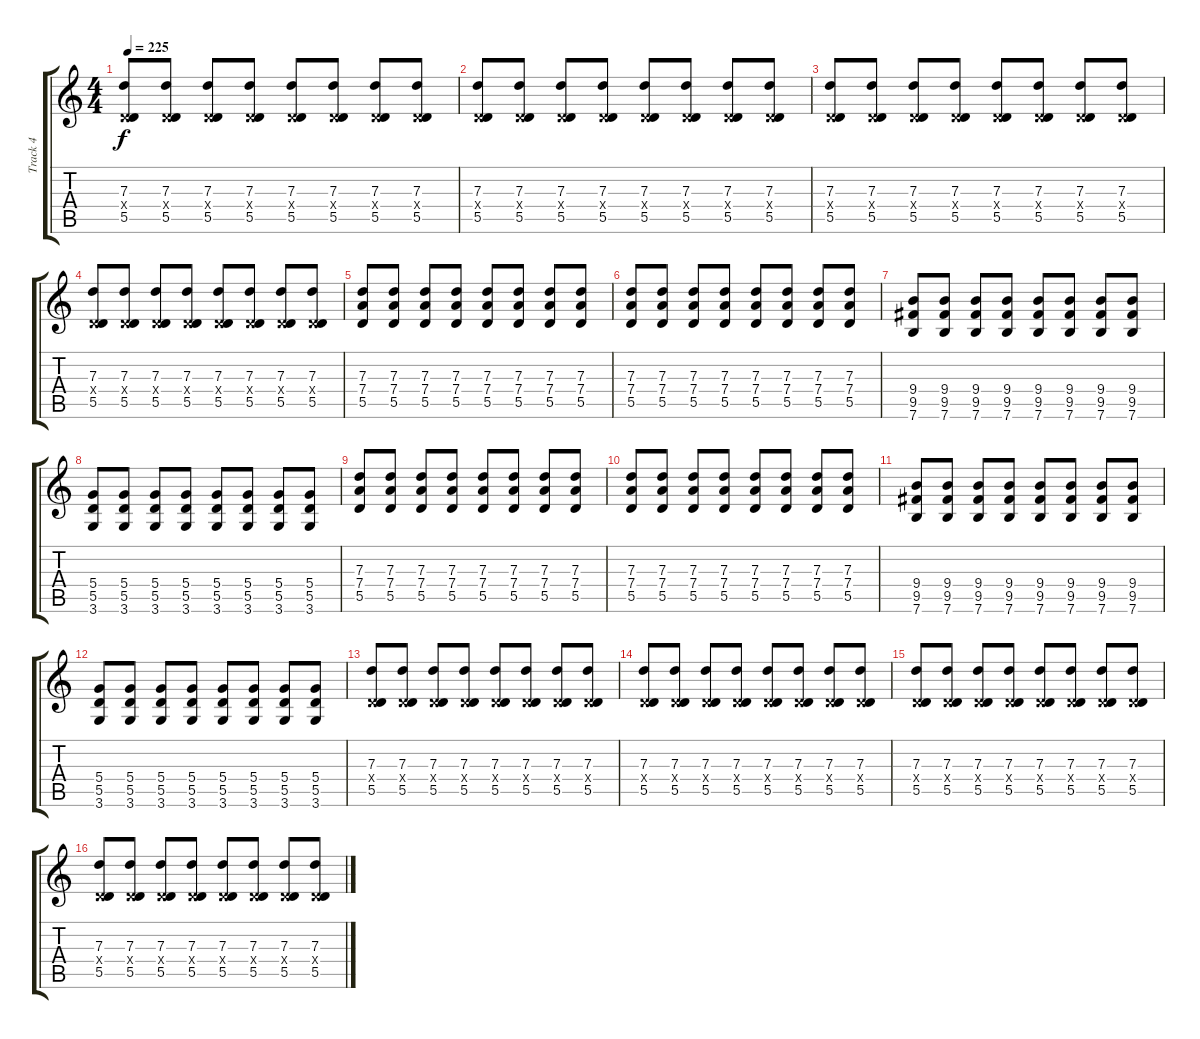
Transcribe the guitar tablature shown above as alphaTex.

\track ("Track 4" "Track 4") {instrument distortionguitar}
\staff {score tabs}
\tuning (E4 B3 G3 D3 A2 E2) {hide}
\ts (4 4)
\tempo 225
\clef g2
\ks c
(7.3 0.4{x} 5.5).8{dy f} (7.3 0.4{x} 5.5).8 (7.3 0.4{x} 5.5).8 (7.3 0.4{x} 5.5).8 (7.3 0.4{x} 5.5).8 (7.3 0.4{x} 5.5).8 (7.3 0.4{x} 5.5).8 (7.3 0.4{x} 5.5).8 |
(7.3 0.4{x} 5.5).8 (7.3 0.4{x} 5.5).8 (7.3 0.4{x} 5.5).8 (7.3 0.4{x} 5.5).8 (7.3 0.4{x} 5.5).8 (7.3 0.4{x} 5.5).8 (7.3 0.4{x} 5.5).8 (7.3 0.4{x} 5.5).8 |
(7.3 0.4{x} 5.5).8 (7.3 0.4{x} 5.5).8 (7.3 0.4{x} 5.5).8 (7.3 0.4{x} 5.5).8 (7.3 0.4{x} 5.5).8 (7.3 0.4{x} 5.5).8 (7.3 0.4{x} 5.5).8 (7.3 0.4{x} 5.5).8 |
(7.3 0.4{x} 5.5).8 (7.3 0.4{x} 5.5).8 (7.3 0.4{x} 5.5).8 (7.3 0.4{x} 5.5).8 (7.3 0.4{x} 5.5).8 (7.3 0.4{x} 5.5).8 (7.3 0.4{x} 5.5).8 (7.3 0.4{x} 5.5).8 |
(7.3 7.4 5.5).8{volume 16 instrument distortionguitar} (7.3 7.4 5.5).8 (7.3 7.4 5.5).8 (7.3 7.4 5.5).8 (7.3 7.4 5.5).8 (7.3 7.4 5.5).8 (7.3 7.4 5.5).8 (7.3 7.4 5.5).8 |
(7.3 7.4 5.5).8 (7.3 7.4 5.5).8 (7.3 7.4 5.5).8 (7.3 7.4 5.5).8 (7.3 7.4 5.5).8 (7.3 7.4 5.5).8 (7.3 7.4 5.5).8 (7.3 7.4 5.5).8 |
(9.4 9.5 7.6).8 (9.4 9.5 7.6).8 (9.4 9.5 7.6).8 (9.4 9.5 7.6).8 (9.4 9.5 7.6).8 (9.4 9.5 7.6).8 (9.4 9.5 7.6).8 (9.4 9.5 7.6).8 |
(5.4 5.5 3.6).8 (5.4 5.5 3.6).8 (5.4 5.5 3.6).8 (5.4 5.5 3.6).8 (5.4 5.5 3.6).8 (5.4 5.5 3.6).8 (5.4 5.5 3.6).8 (5.4 5.5 3.6).8 |
(7.3 7.4 5.5).8 (7.3 7.4 5.5).8 (7.3 7.4 5.5).8 (7.3 7.4 5.5).8 (7.3 7.4 5.5).8 (7.3 7.4 5.5).8 (7.3 7.4 5.5).8 (7.3 7.4 5.5).8 |
(7.3 7.4 5.5).8 (7.3 7.4 5.5).8 (7.3 7.4 5.5).8 (7.3 7.4 5.5).8 (7.3 7.4 5.5).8 (7.3 7.4 5.5).8 (7.3 7.4 5.5).8 (7.3 7.4 5.5).8 |
(9.4 9.5 7.6).8 (9.4 9.5 7.6).8 (9.4 9.5 7.6).8 (9.4 9.5 7.6).8 (9.4 9.5 7.6).8 (9.4 9.5 7.6).8 (9.4 9.5 7.6).8 (9.4 9.5 7.6).8 |
(5.4 5.5 3.6).8 (5.4 5.5 3.6).8 (5.4 5.5 3.6).8 (5.4 5.5 3.6).8 (5.4 5.5 3.6).8 (5.4 5.5 3.6).8 (5.4 5.5 3.6).8 (5.4 5.5 3.6).8 |
(7.3 0.4{x} 5.5).8{volume 7 instrument overdrivenguitar} (7.3 0.4{x} 5.5).8 (7.3 0.4{x} 5.5).8 (7.3 0.4{x} 5.5).8 (7.3 0.4{x} 5.5).8 (7.3 0.4{x} 5.5).8 (7.3 0.4{x} 5.5).8 (7.3 0.4{x} 5.5).8 |
(7.3 0.4{x} 5.5).8 (7.3 0.4{x} 5.5).8 (7.3 0.4{x} 5.5).8 (7.3 0.4{x} 5.5).8 (7.3 0.4{x} 5.5).8 (7.3 0.4{x} 5.5).8 (7.3 0.4{x} 5.5).8 (7.3 0.4{x} 5.5).8 |
(7.3 0.4{x} 5.5).8 (7.3 0.4{x} 5.5).8 (7.3 0.4{x} 5.5).8 (7.3 0.4{x} 5.5).8 (7.3 0.4{x} 5.5).8 (7.3 0.4{x} 5.5).8 (7.3 0.4{x} 5.5).8 (7.3 0.4{x} 5.5).8 |
(7.3 0.4{x} 5.5).8 (7.3 0.4{x} 5.5).8 (7.3 0.4{x} 5.5).8 (7.3 0.4{x} 5.5).8 (7.3 0.4{x} 5.5).8 (7.3 0.4{x} 5.5).8 (7.3 0.4{x} 5.5).8 (7.3 0.4{x} 5.5).8
